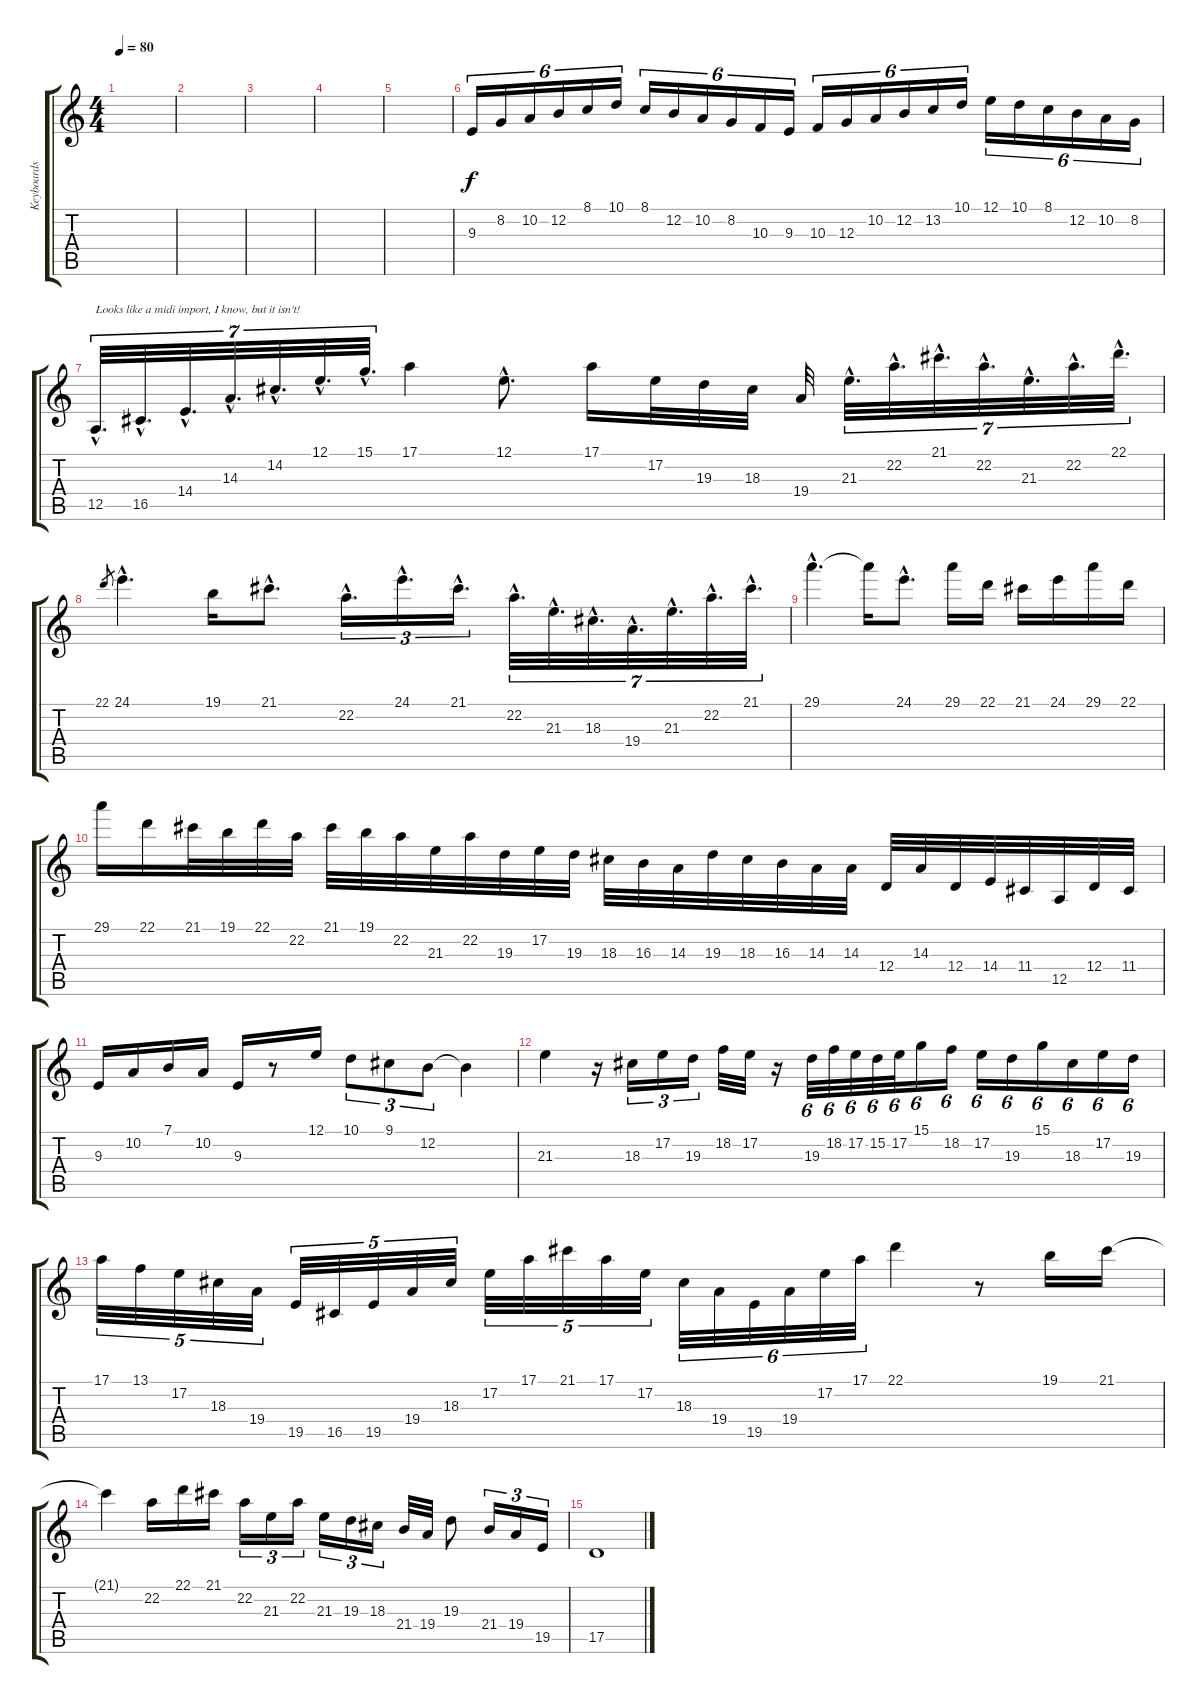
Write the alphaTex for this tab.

\track ("Keyboards" "Keyboards") {instrument lead2sawtooth}
\staff {score tabs}
\tuning (E4 B3 G3 D3 A2 E2) {hide}
\ts (4 4)
\tempo 80
\clef g2
\ks c
|
|
|
|
|
9.3.16{tu (6 4)} 8.2.16{tu (6 4)} 10.2.16{tu (6 4)} 12.2.16{tu (6 4)} 8.1.16{tu (6 4)} 10.1.16{tu (6 4)} 8.1.16{tu (6 4)} 12.2.16{tu (6 4)} 10.2.16{tu (6 4)} 8.2.16{tu (6 4)} 10.3.16{tu (6 4)} 9.3.16{tu (6 4)} 10.3.16{tu (6 4)} 12.3.16{tu (6 4)} 10.2.16{tu (6 4)} 12.2.16{tu (6 4)} 13.2.16{tu (6 4)} 10.1.16{tu (6 4)} 12.1.16{tu (6 4)} 10.1.16{tu (6 4)} 8.1.16{tu (6 4)} 12.2.16{tu (6 4)} 10.2.16{tu (6 4)} 8.2.16{tu (6 4)} |
12.5{hac}.32{d tu (7 4) txt "Looks like a midi import, I know, but it isn't!"} 16.5{hac}.32{d tu (7 4)} 14.4{hac}.32{d tu (7 4)} 14.3{hac}.32{d tu (7 4)} 14.2{hac}.32{d tu (7 4)} 12.1{hac}.32{d tu (7 4)} 15.1{hac}.32{d tu (7 4)} 17.1.4 12.1{hac}.8{d} 17.1.16 17.2.32 19.3.32 18.3.32 19.4.32 21.3{hac}.32{d tu (7 4)} 22.2{hac}.32{d tu (7 4)} 21.1{hac}.32{d tu (7 4)} 22.2{hac}.32{d tu (7 4)} 21.3{hac}.32{d tu (7 4)} 22.2{hac}.32{d tu (7 4)} 22.1{hac}.32{d tu (7 4)} |
22.1.8{gr} 24.1{hac}.4{d} 19.1.16 21.1{hac}.8{d} 22.2{hac}.16{d tu (3 2)} 24.1{hac}.16{d tu (3 2)} 21.1{hac}.16{d tu (3 2)} 22.2{hac}.32{d tu (7 4)} 21.3{hac}.32{d tu (7 4)} 18.3{hac}.32{d tu (7 4)} 19.4{hac}.32{d tu (7 4)} 21.3{hac}.32{d tu (7 4)} 22.2{hac}.32{d tu (7 4)} 21.1{hac}.32{d tu (7 4)} |
29.1{hac}.4{d} 29.1{t}.16 24.1{hac}.8{d} 29.1.16 22.1.16 21.1.16 24.1.16 29.1.16 22.1.16 |
29.1.16 22.1.16 21.1.32 19.1.32 22.1.32 22.2.32 21.1.32 19.1.32 22.2.32 21.3.32 22.2.32 19.3.32 17.2.32 19.3.32 18.3.32 16.3.32 14.3.32 19.3.32 18.3.32 16.3.32 14.3.32 14.3.32 12.4.32 14.3.32 12.4.32 14.4.32 11.4.32 12.5.32 12.4.32 11.4.32 |
9.3.16 10.2.16 7.1.16 10.2.16 9.3.16 r.8 12.1.16 10.1.8{tu (3 2)} 9.1.8{tu (3 2)} 12.2.8{tu (3 2)} 12.2{t}.4 |
21.3.4 r.16 18.3.16{tu (3 2)} 17.2.16{tu (3 2)} 19.3.16{tu (3 2)} 18.2.32 17.2.32 r.16 19.3.32{tu (6 4)} 18.2.32{tu (6 4)} 17.2.32{tu (6 4)} 15.2.32{tu (6 4)} 17.2.32{tu (6 4)} 15.1.16{tu (6 4)} 18.2.16{tu (6 4)} 17.2.16{tu (6 4)} 19.3.16{tu (6 4)} 15.1.16{tu (6 4)} 18.3.16{tu (6 4)} 17.2.16{tu (6 4)} 19.3.16{tu (6 4)} |
17.1.32{tu (5 4)} 13.1.32{tu (5 4)} 17.2.32{tu (5 4)} 18.3.32{tu (5 4)} 19.4.32{tu (5 4)} 19.5.32{tu (5 4)} 16.5.32{tu (5 4)} 19.5.32{tu (5 4)} 19.4.32{tu (5 4)} 18.3.32{tu (5 4)} 17.2.32{tu (5 4)} 17.1.32{tu (5 4)} 21.1.32{tu (5 4)} 17.1.32{tu (5 4)} 17.2.32{tu (5 4)} 18.3.32{tu (6 4)} 19.4.32{tu (6 4)} 19.5.32{tu (6 4)} 19.4.32{tu (6 4)} 17.2.32{tu (6 4)} 17.1.32{tu (6 4)} 22.1.4 r.8 19.1.16 21.1.16 |
21.1{t}.4 22.2.16 22.1.16 21.1.16 22.2.16{tu (3 2)} 21.3.16{tu (3 2)} 22.2.16{tu (3 2)} 21.3.16{tu (3 2)} 19.3.16{tu (3 2)} 18.3.16{tu (3 2)} 21.4.32 19.4.32 19.3.8 21.4.16{tu (3 2)} 19.4.16{tu (3 2)} 19.5.16{tu (3 2)} |
17.5.1
